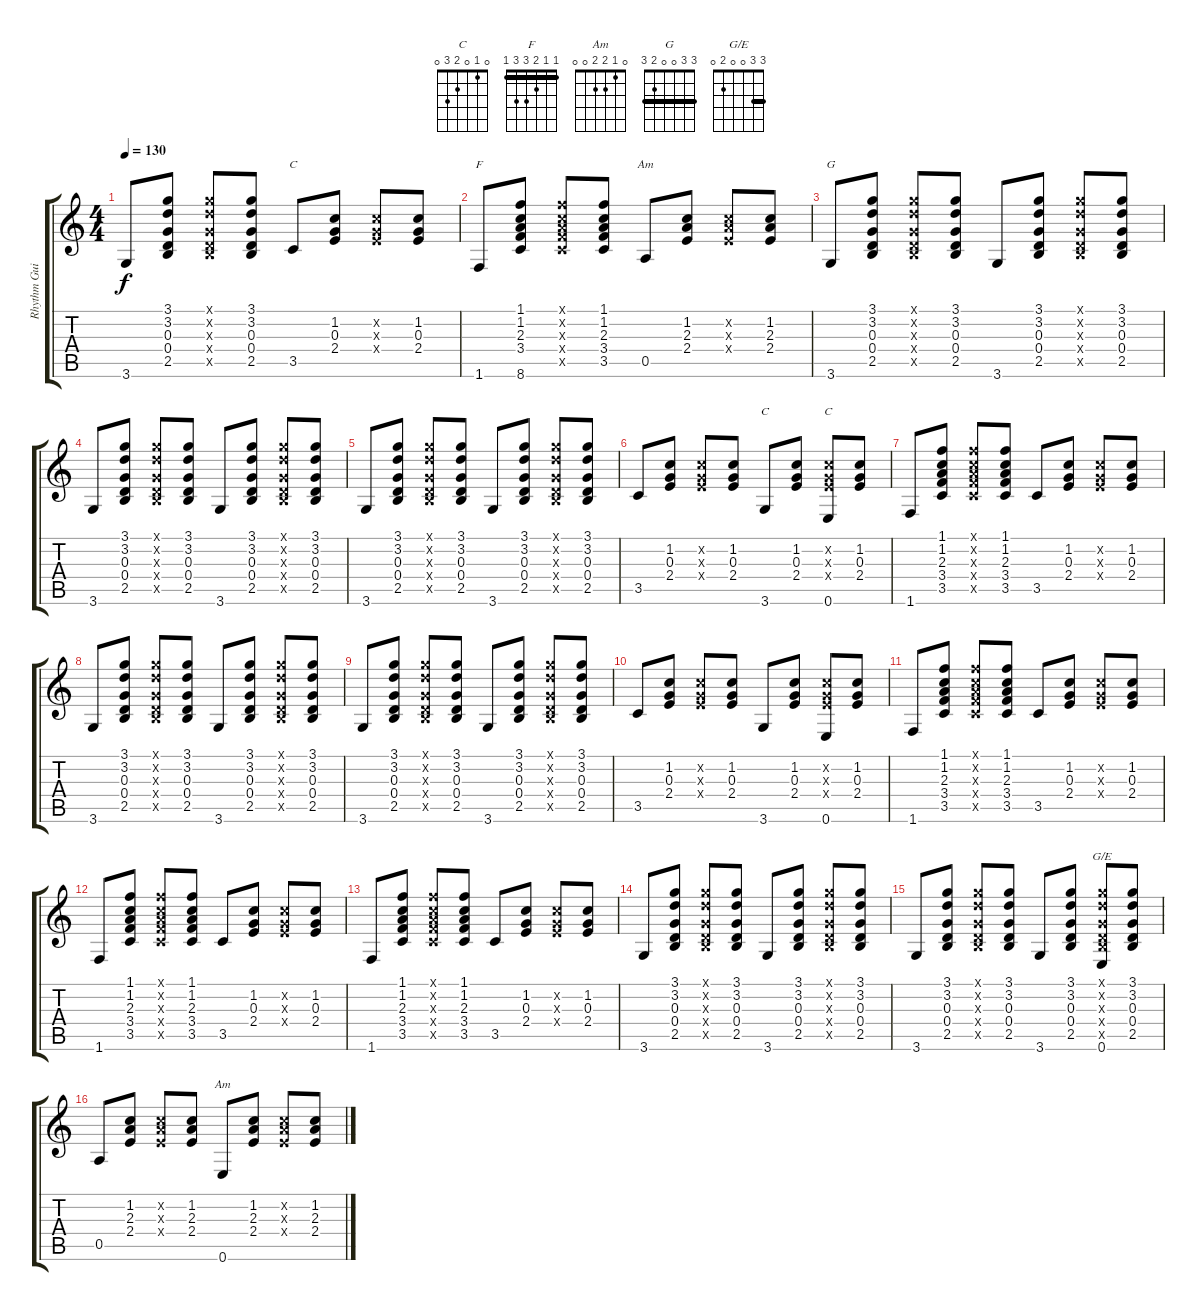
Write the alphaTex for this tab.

\track ("Rhythm Guitar" "Rhythm Gui") {instrument acousticguitarnylon}
\staff {score tabs}
\tuning (E4 B3 G3 D3 A2 E2) {hide}
\chord ("C" 0 1 0 2 3 x)
\chord ("F" 1 1 2 3 3 1) {barre 1}
\chord ("Am" 0 1 2 2 0 x)
\chord ("G" 3 3 0 0 2 3) {barre 3}
\chord ("C" 0 1 0 2 3 3)
\chord ("C" 0 1 0 2 3 0)
\chord ("G/E" 3 3 0 0 2 0) {barre 3}
\chord ("Am" 0 1 2 2 0 0)
\ts (4 4)
\tempo 130
\clef g2
\ks c
3.6.8{dy f} (3.1 3.2 0.3 0.4 2.5).8 (3.1{x} 3.2{x} 0.3{x} 0.4{x} 2.5{x}).8 (3.1 3.2 0.3 0.4 2.5).8 3.5.8{ch "C"} (1.2 0.3 2.4).8 (1.2{x} 0.3{x} 2.4{x}).8 (1.2 0.3 2.4).8 |
1.6.8{ch "F"} (1.1 1.2 2.3 3.4 8.6).8 (1.1{x} 1.2{x} 2.3{x} 3.4{x} 3.5{x}).8 (1.1 1.2 2.3 3.4 3.5).8 0.5.8{ch "Am"} (1.2 2.3 2.4).8 (1.2{x} 2.3{x} 2.4{x}).8 (1.2 2.3 2.4).8 |
3.6.8{ch "G"} (3.1 3.2 0.3 0.4 2.5).8 (3.1{x} 3.2{x} 0.3{x} 0.4{x} 2.5{x}).8 (3.1 3.2 0.3 0.4 2.5).8 3.6.8 (3.1 3.2 0.3 0.4 2.5).8 (3.1{x} 3.2{x} 0.3{x} 0.4{x} 2.5{x}).8 (3.1 3.2 0.3 0.4 2.5).8 |
3.6.8 (3.1 3.2 0.3 0.4 2.5).8 (3.1{x} 3.2{x} 0.3{x} 0.4{x} 2.5{x}).8 (3.1 3.2 0.3 0.4 2.5).8 3.6.8 (3.1 3.2 0.3 0.4 2.5).8 (3.1{x} 3.2{x} 0.3{x} 0.4{x} 2.5{x}).8 (3.1 3.2 0.3 0.4 2.5).8 |
3.6.8 (3.1 3.2 0.3 0.4 2.5).8 (3.1{x} 3.2{x} 0.3{x} 0.4{x} 2.5{x}).8 (3.1 3.2 0.3 0.4 2.5).8 3.6.8 (3.1 3.2 0.3 0.4 2.5).8 (3.1{x} 3.2{x} 0.3{x} 0.4{x} 2.5{x}).8 (3.1 3.2 0.3 0.4 2.5).8 |
3.5.8 (1.2 0.3 2.4).8 (1.2{x} 0.3{x} 2.4{x}).8 (1.2 0.3 2.4).8 3.6.8{ch "C"} (1.2 0.3 2.4).8 (1.2{x} 0.3{x} 2.4{x} 0.6).8{ch "C"} (1.2 0.3 2.4).8 |
1.6.8 (1.1 1.2 2.3 3.4 3.5).8 (1.1{x} 1.2{x} 2.3{x} 3.4{x} 3.5{x}).8 (1.1 1.2 2.3 3.4 3.5).8 3.5.8 (1.2 0.3 2.4).8 (1.2{x} 0.3{x} 2.4{x}).8 (1.2 0.3 2.4).8 |
3.6.8 (3.1 3.2 0.3 0.4 2.5).8 (3.1{x} 3.2{x} 0.3{x} 0.4{x} 2.5{x}).8 (3.1 3.2 0.3 0.4 2.5).8 3.6.8 (3.1 3.2 0.3 0.4 2.5).8 (3.1{x} 3.2{x} 0.3{x} 0.4{x} 2.5{x}).8 (3.1 3.2 0.3 0.4 2.5).8 |
3.6.8 (3.1 3.2 0.3 0.4 2.5).8 (3.1{x} 3.2{x} 0.3{x} 0.4{x} 2.5{x}).8 (3.1 3.2 0.3 0.4 2.5).8 3.6.8 (3.1 3.2 0.3 0.4 2.5).8 (3.1{x} 3.2{x} 0.3{x} 0.4{x} 2.5{x}).8 (3.1 3.2 0.3 0.4 2.5).8 |
3.5.8 (1.2 0.3 2.4).8 (1.2{x} 0.3{x} 2.4{x}).8 (1.2 0.3 2.4).8 3.6.8 (1.2 0.3 2.4).8 (1.2{x} 0.3{x} 2.4{x} 0.6).8 (1.2 0.3 2.4).8 |
1.6.8 (1.1 1.2 2.3 3.4 3.5).8 (1.1{x} 1.2{x} 2.3{x} 3.4{x} 3.5{x}).8 (1.1 1.2 2.3 3.4 3.5).8 3.5.8 (1.2 0.3 2.4).8 (1.2{x} 0.3{x} 2.4{x}).8 (1.2 0.3 2.4).8 |
1.6.8 (1.1 1.2 2.3 3.4 3.5).8 (1.1{x} 1.2{x} 2.3{x} 3.4{x} 3.5{x}).8 (1.1 1.2 2.3 3.4 3.5).8 3.5.8 (1.2 0.3 2.4).8 (1.2{x} 0.3{x} 2.4{x}).8 (1.2 0.3 2.4).8 |
1.6.8 (1.1 1.2 2.3 3.4 3.5).8 (1.1{x} 1.2{x} 2.3{x} 3.4{x} 3.5{x}).8 (1.1 1.2 2.3 3.4 3.5).8 3.5.8 (1.2 0.3 2.4).8 (1.2{x} 0.3{x} 2.4{x}).8 (1.2 0.3 2.4).8 |
3.6.8 (3.1 3.2 0.3 0.4 2.5).8 (3.1{x} 3.2{x} 0.3{x} 0.4{x} 2.5{x}).8 (3.1 3.2 0.3 0.4 2.5).8 3.6.8 (3.1 3.2 0.3 0.4 2.5).8 (3.1{x} 3.2{x} 0.3{x} 0.4{x} 2.5{x}).8 (3.1 3.2 0.3 0.4 2.5).8 |
3.6.8 (3.1 3.2 0.3 0.4 2.5).8 (3.1{x} 3.2{x} 0.3{x} 0.4{x} 2.5{x}).8 (3.1 3.2 0.3 0.4 2.5).8 3.6.8 (3.1 3.2 0.3 0.4 2.5).8 (3.1{x} 3.2{x} 0.3{x} 0.4{x} 2.5{x} 0.6).8{ch "G/E"} (3.1 3.2 0.3 0.4 2.5).8 |
0.5.8 (1.2 2.3 2.4).8 (1.2{x} 2.3{x} 2.4{x}).8 (1.2 2.3 2.4).8 0.6.8{ch "Am"} (1.2 2.3 2.4).8 (1.2{x} 2.3{x} 2.4{x}).8 (1.2 2.3 2.4).8
